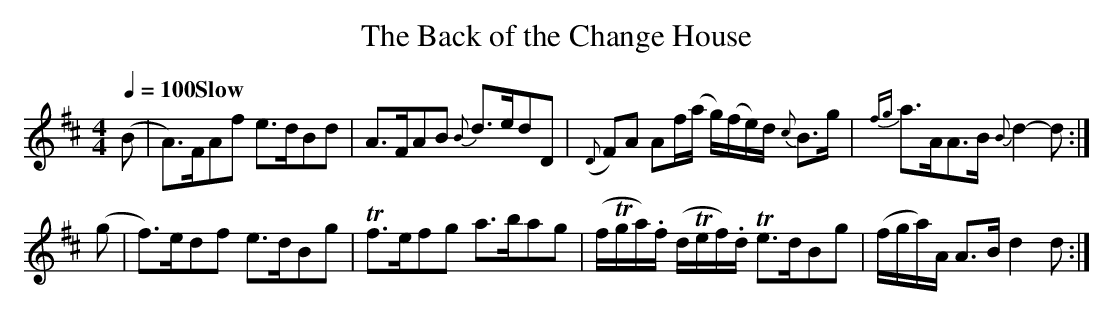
X:1
T:The Back of the Change House
M:4/4
L:1/8
Q:1/4=100 "Slow"
K:D
(B|A>)FAf e>dBd| A>FAB {B}d>edD|({D}F)A Af/(a/ g/)(f/e/)d/ {c}B>g|{fg}a>AA>B {B}d2-d:|
(g|f>)edf e>dBg|Tf>efg    a>bag|(f/Tg/a/).f/  (d/Te/f/).d/ Te>dBg|(f/g/a/)A/ A>B d2d:|
